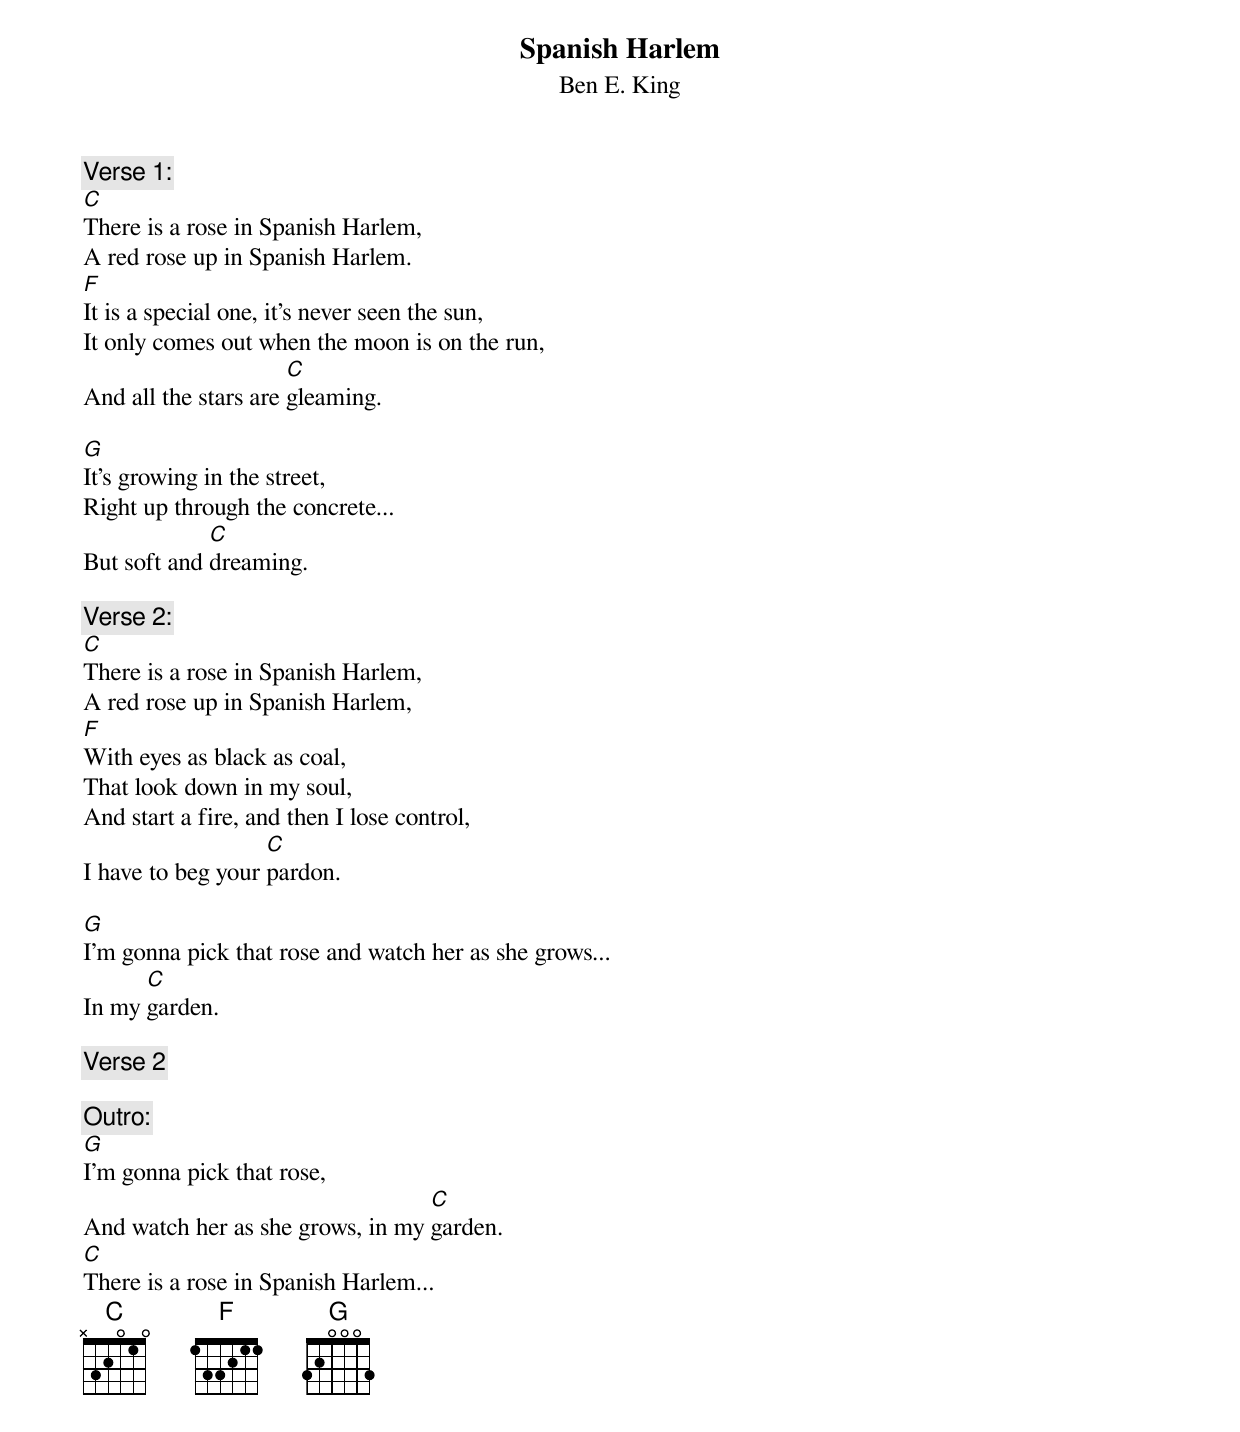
{t:Spanish Harlem}
{st:Ben E. King}

{c:Verse 1:}
[C]There is a rose in Spanish Harlem,
A red rose up in Spanish Harlem.
[F]It is a special one, it's never seen the sun,
It only comes out when the moon is on the run,
And all the stars are [C]gleaming.

[G]It's growing in the street,
Right up through the concrete...
But soft and [C]dreaming.

{c:Verse 2:}
[C]There is a rose in Spanish Harlem,
A red rose up in Spanish Harlem,
[F]With eyes as black as coal,
That look down in my soul,
And start a fire, and then I lose control,
I have to beg your [C]pardon.

[G]I'm gonna pick that rose and watch her as she grows...
In my [C]garden.

{c:Verse 2}

{c:Outro:}
[G]I'm gonna pick that rose,
And watch her as she grows, in my [C]garden.
[C]There is a rose in Spanish Harlem...
